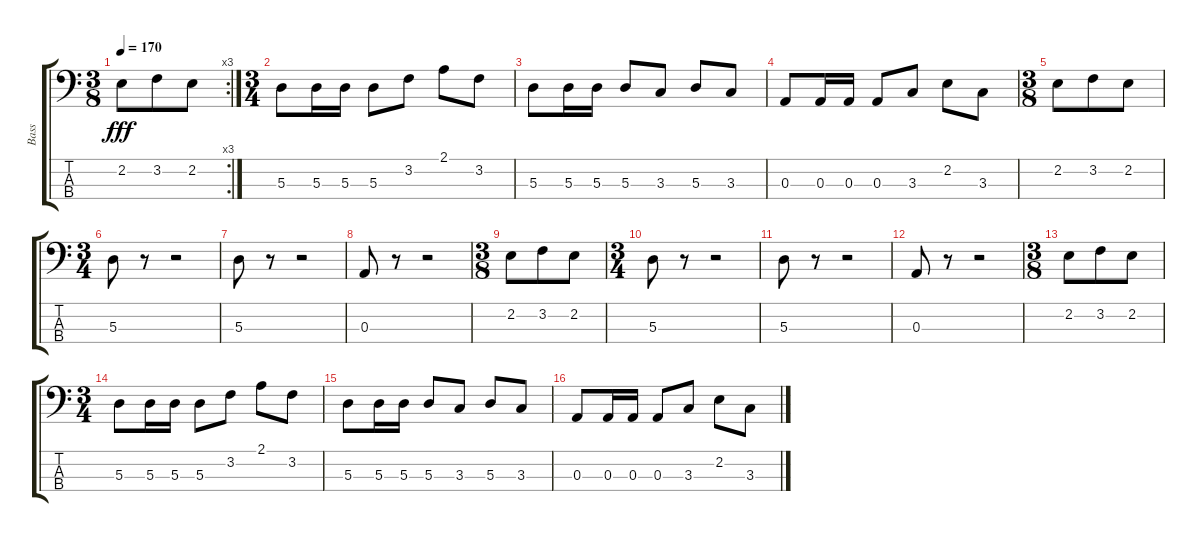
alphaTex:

\track ("Bass" "Bass") {instrument electricbassfinger}
\staff {score tabs}
\tuning (G2 D2 A1 E1) {hide}
\rc 3
\ts (3 8)
\tempo 170
\clef f4
\ks c
2.2.8{dy fff} 3.2.8 2.2.8 |
\ts (3 4)
5.3.8 5.3.16 5.3.16 5.3.8 3.2.8 2.1.8 3.2.8 |
5.3.8 5.3.16 5.3.16 5.3.8 3.3.8 5.3.8 3.3.8 |
0.3.8 0.3.16 0.3.16 0.3.8 3.3.8 2.2.8 3.3.8 |
\ts (3 8)
2.2.8 3.2.8 2.2.8 |
\ts (3 4)
5.3.8 r.8 r.2 |
5.3.8 r.8 r.2 |
0.3.8 r.8 r.2 |
\ts (3 8)
2.2.8 3.2.8 2.2.8 |
\ts (3 4)
5.3.8 r.8 r.2 |
5.3.8 r.8 r.2 |
0.3.8 r.8 r.2 |
\ts (3 8)
2.2.8 3.2.8 2.2.8 |
\ts (3 4)
5.3.8 5.3.16 5.3.16 5.3.8 3.2.8 2.1.8 3.2.8 |
5.3.8 5.3.16 5.3.16 5.3.8 3.3.8 5.3.8 3.3.8 |
0.3.8 0.3.16 0.3.16 0.3.8 3.3.8 2.2.8 3.3.8
